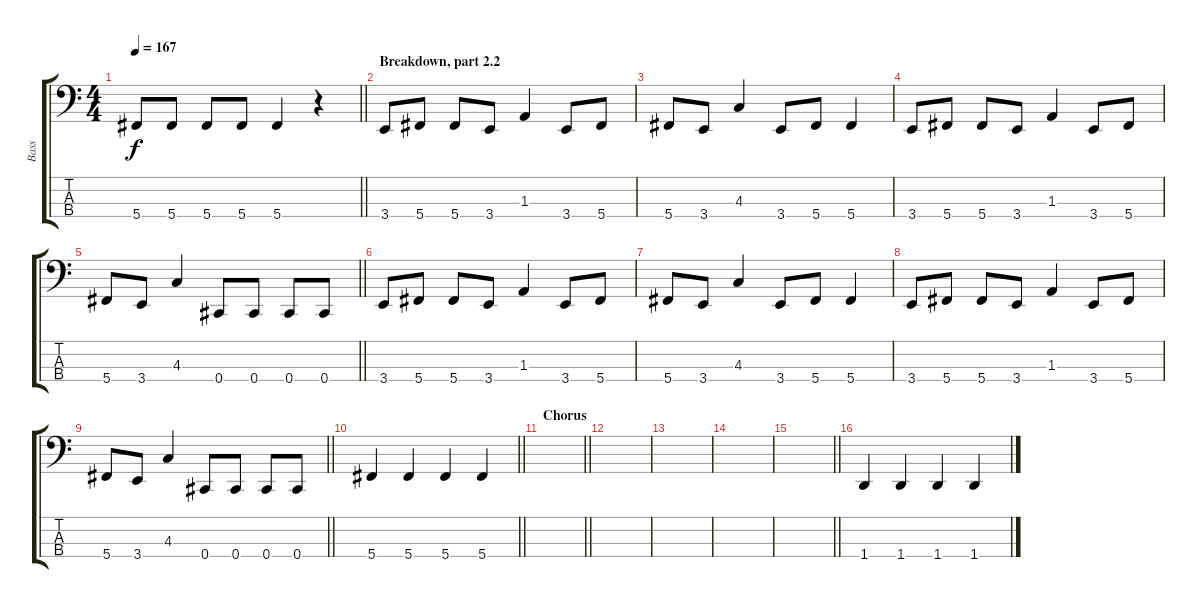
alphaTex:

\track ("Bass" "Bass") {instrument electricbasspick}
\staff {score tabs}
\tuning (Gb2 Db2 Ab1 Db1) {hide}
\ts (4 4)
\tempo 167
\clef f4
\barLineRight lightlight
\ks c
5.4.8{dy f} 5.4.8 5.4.8 5.4.8 5.4.4 r.4 |
\section ("" "Breakdown, part 2.2")
3.4.8 5.4.8 5.4.8 3.4.8 1.3.4 3.4.8 5.4.8 |
5.4.8 3.4.8 4.3.4 3.4.8 5.4.8 5.4.4 |
3.4.8 5.4.8 5.4.8 3.4.8 1.3.4 3.4.8 5.4.8 |
\barLineRight lightlight
5.4.8 3.4.8 4.3.4 0.4.8 0.4.8 0.4.8 0.4.8 |
3.4.8 5.4.8 5.4.8 3.4.8 1.3.4 3.4.8 5.4.8 |
5.4.8 3.4.8 4.3.4 3.4.8 5.4.8 5.4.4 |
3.4.8 5.4.8 5.4.8 3.4.8 1.3.4 3.4.8 5.4.8 |
\barLineRight lightlight
5.4.8 3.4.8 4.3.4 0.4.8 0.4.8 0.4.8 0.4.8 |
\barLineRight lightlight
5.4.4 5.4.4 5.4.4 5.4.4 |
\section ("" "Chorus")
\barLineRight lightlight
|
|
|
|
\barLineRight lightlight
|
1.4.4 1.4.4 1.4.4 1.4.4
